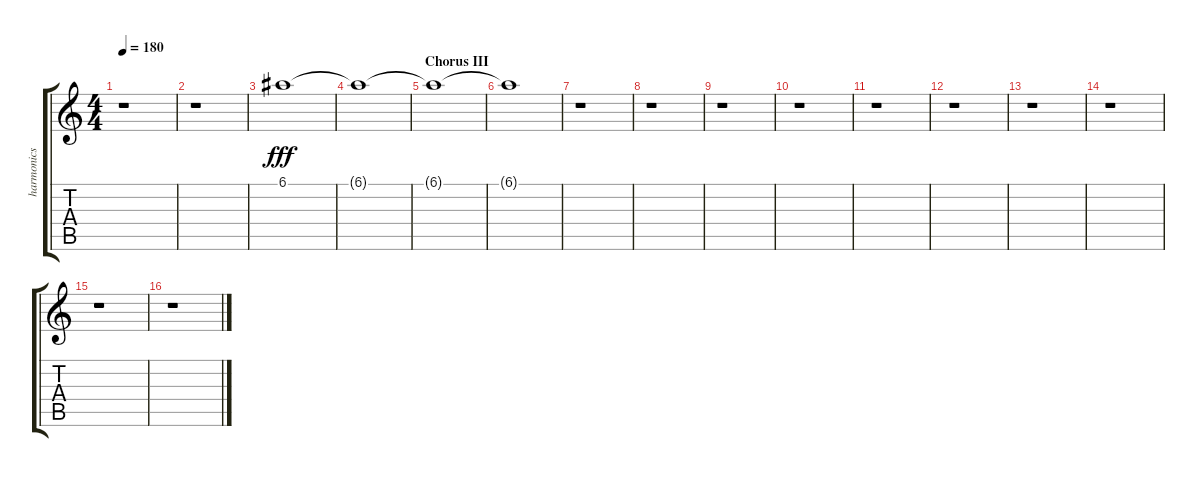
\track ("harmonics" "harmonics") {instrument guitarharmonics}
\staff {score tabs}
\tuning (E4 B3 G3 D3 A2 E2) {hide}
\ts (4 4)
\tempo 180
\clef g2
\ks c
r.1{dy fff} |
r.1 |
6.1.1 |
6.1{t}.1 |
\section ("" "Chorus III")
6.1{t}.1 |
6.1{t}.1 |
r.1 |
r.1 |
r.1 |
r.1 |
r.1 |
r.1 |
r.1 |
r.1 |
r.1 |
r.1
